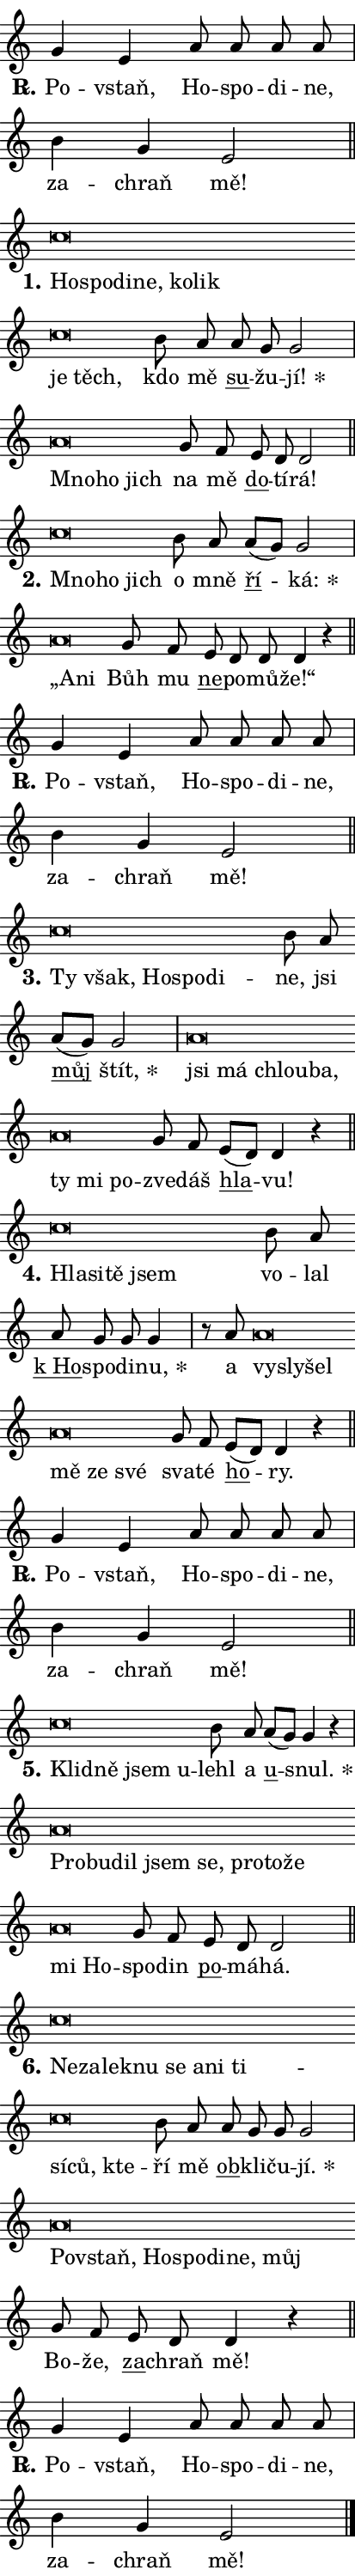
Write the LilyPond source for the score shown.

\version "2.22.1"
\header { tagline = "" }
\paper {
  indent = 0\cm
  top-margin = 0\cm
  right-margin = 0\cm
  bottom-margin = 0\cm
  left-margin = 0\cm
  paper-width = 7\cm
  page-breaking = #ly:one-page-breaking
  system-system-spacing.basic-distance = #11
  score-system-spacing.basic-distance = #11.3
  ragged-last = ##f
}


%% Author: Thomas Morley
%% https://lists.gnu.org/archive/html/lilypond-user/2020-05/msg00002.html
#(define (line-position grob)
"Returns position of @var[grob} in current system:
   @code{'start}, if at first time-step
   @code{'end}, if at last time-step
   @code{'middle} otherwise
"
  (let* ((col (ly:item-get-column grob))
         (ln (ly:grob-object col 'left-neighbor))
         (rn (ly:grob-object col 'right-neighbor))
         (col-to-check-left (if (ly:grob? ln) ln col))
         (col-to-check-right (if (ly:grob? rn) rn col))
         (break-dir-left
           (and
             (ly:grob-property col-to-check-left 'non-musical #f)
             (ly:item-break-dir col-to-check-left)))
         (break-dir-right
           (and
             (ly:grob-property col-to-check-right 'non-musical #f)
             (ly:item-break-dir col-to-check-right))))
        (cond ((eqv? 1 break-dir-left) 'start)
              ((eqv? -1 break-dir-right) 'end)
              (else 'middle))))

#(define (tranparent-at-line-position vctor)
  (lambda (grob)
  "Relying on @code{line-position} select the relevant enry from @var{vctor}.
Used to determine transparency,"
    (case (line-position grob)
      ((end) (not (vector-ref vctor 0)))
      ((middle) (not (vector-ref vctor 1)))
      ((start) (not (vector-ref vctor 2))))))

noteHeadBreakVisibility =
#(define-music-function (break-visibility)(vector?)
"Makes @code{NoteHead}s transparent relying on @var{break-visibility}"
#{
  \override NoteHead.transparent =
    #(tranparent-at-line-position break-visibility)
#})

#(define delete-ledgers-for-transparent-note-heads
  (lambda (grob)
    "Reads whether a @code{NoteHead} is transparent.
If so this @code{NoteHead} is removed from @code{'note-heads} from
@var{grob}, which is supposed to be @code{LedgerLineSpanner}.
As a result ledgers are not printed for this @code{NoteHead}"
    (let* ((nhds-array (ly:grob-object grob 'note-heads))
           (nhds-list
             (if (ly:grob-array? nhds-array)
                 (ly:grob-array->list nhds-array)
                 '()))
           ;; Relies on the transparent-property being done before
           ;; Staff.LedgerLineSpanner.after-line-breaking is executed.
           ;; This is fragile ...
           (to-keep
             (remove
               (lambda (nhd)
                 (ly:grob-property nhd 'transparent #f))
               nhds-list)))
      ;; TODO find a better method to iterate over grob-arrays, similiar
      ;; to filter/remove etc for lists
      ;; For now rebuilt from scratch
      (set! (ly:grob-object grob 'note-heads)  '())
      (for-each
        (lambda (nhd)
          (ly:pointer-group-interface::add-grob grob 'note-heads nhd))
        to-keep))))

hideNotes = {
  \noteHeadBreakVisibility #begin-of-line-visible
}
unHideNotes = {
  \noteHeadBreakVisibility #all-visible
}

% work-around for resetting accidentals
% https://lilypond.org/doc/v2.23/Documentation/notation/displaying-rhythms#unmetered-music
cadenzaMeasure = {
  \cadenzaOff
  \partial 1024 s1024
  \cadenzaOn
}

#(define-markup-command (accent layout props text) (markup?)
  "Underline accented syllable"
  (interpret-markup layout props
    #{\markup \override #'(offset . 4.3) \underline { #text }#}))

responsum = \markup \concat {
  "R" \hspace #-1.05 \path #0.1 #'((moveto 0 0.07) (lineto 0.9 0.8)) \hspace #0.05 "."
}

\layout {
    \context {
        \Staff
        \remove "Time_signature_engraver"
        \override LedgerLineSpanner.after-line-breaking = #delete-ledgers-for-transparent-note-heads
    }
    \context {
        \Voice {
            \override NoteHead.output-attributes = #'((class . "notehead"))
            \override Hairpin.height = #0.55
        }
    }
    \context {
        \Lyrics {
            \override StanzaNumber.output-attributes = #'((class . "stanzanumber"))
            \override LyricSpace.minimum-distance = #0.9
            \override LyricText.font-name = #"TeX Gyre Schola"
            \override LyricText.font-size = 1
            \override StanzaNumber.font-name = #"TeX Gyre Schola Bold"
            \override StanzaNumber.font-size = 1
        }
    }
}

% magnetic-lyrics.ily
%
%   written by
%     Jean Abou Samra <jean@abou-samra.fr>
%     Werner Lemberg <wl@gnu.org>
%
%   adapted by
%     Jiri Hon <jiri.hon@gmail.com>
%
% Version 2022-Apr-15

% https://www.mail-archive.com/lilypond-user@gnu.org/msg149350.html

#(define (Left_hyphen_pointer_engraver context)
   "Collect syllable-hyphen-syllable occurrences in lyrics and store
them in properties.  This engraver only looks to the left.  For
example, if the lyrics input is @code{foo -- bar}, it does the
following.

@itemize @bullet
@item
Set the @code{text} property of the @code{LyricHyphen} grob between
@q{foo} and @q{bar} to @code{foo}.

@item
Set the @code{left-hyphen} property of the @code{LyricText} grob with
text @q{foo} to the @code{LyricHyphen} grob between @q{foo} and
@q{bar}.
@end itemize

Use this auxiliary engraver in combination with the
@code{lyric-@/text::@/apply-@/magnetic-@/offset!} hook."
   (let ((hyphen #f)
         (text #f))
     (make-engraver
      (acknowledgers
       ((lyric-syllable-interface engraver grob source-engraver)
        (set! text grob)))
      (end-acknowledgers
       ((lyric-hyphen-interface engraver grob source-engraver)
        ;(when (not (grob::has-interface grob 'lyric-space-interface))
          (set! hyphen grob)));)
      ((stop-translation-timestep engraver)
       (when (and text hyphen)
         (ly:grob-set-object! text 'left-hyphen hyphen))
       (set! text #f)
       (set! hyphen #f)))))

#(define (lyric-text::apply-magnetic-offset! grob)
   "If the space between two syllables is less than the value in
property @code{LyricText@/.details@/.squash-threshold}, move the right
syllable to the left so that it gets concatenated with the left
syllable.

Use this function as a hook for
@code{LyricText@/.after-@/line-@/breaking} if the
@code{Left_@/hyphen_@/pointer_@/engraver} is active."
   (let ((hyphen (ly:grob-object grob 'left-hyphen #f)))
     (when hyphen
       (let ((left-text (ly:spanner-bound hyphen LEFT)))
         (when (grob::has-interface left-text 'lyric-syllable-interface)
           (let* ((common (ly:grob-common-refpoint grob left-text X))
                  (this-x-ext (ly:grob-extent grob common X))
                  (left-x-ext
                   (begin
                     ;; Trigger magnetism for left-text.
                     (ly:grob-property left-text 'after-line-breaking)
                     (ly:grob-extent left-text common X)))
                  ;; `delta` is the gap width between two syllables.
                  (delta (- (interval-start this-x-ext)
                            (interval-end left-x-ext)))
                  (details (ly:grob-property grob 'details))
                  (threshold (assoc-get 'squash-threshold details 0.2)))
             (when (< delta threshold)
               (let* (;; We have to manipulate the input text so that
                      ;; ligatures crossing syllable boundaries are not
                      ;; disabled.  For languages based on the Latin
                      ;; script this is essentially a beautification.
                      ;; However, for non-Western scripts it can be a
                      ;; necessity.
                      (lt (ly:grob-property left-text 'text))
                      (rt (ly:grob-property grob 'text))
                      (is-space (grob::has-interface hyphen 'lyric-space-interface))
                      (space (if is-space " " ""))
                      (space-markup (grob-interpret-markup grob " "))
                      (space-size (interval-length (ly:stencil-extent space-markup X)))
                      (extra-delta (if is-space space-size 0))
                      ;; Append new syllable.
                      (ltrt-space (if (and (string? lt) (string? rt))
                                (string-append lt space rt)
                                (make-concat-markup (list lt space rt))))
                      ;; Right-align `ltrt` to the right side.
                      (ltrt-space-markup (grob-interpret-markup
                               grob
                               (make-translate-markup
                                (cons (interval-length this-x-ext) 0)
                                (make-right-align-markup ltrt-space)))))
                 (begin
                   ;; Don't print `left-text`.
                   (ly:grob-set-property! left-text 'stencil #f)
                   ;; Set text and stencil (which holds all collected
                   ;; syllables so far) and shift it to the left.
                   (ly:grob-set-property! grob 'text ltrt-space)
                   (ly:grob-set-property! grob 'stencil ltrt-space-markup)
                   (ly:grob-translate-axis! grob (- (- delta extra-delta)) X))))))))))


#(define (lyric-hyphen::displace-bounds-first grob)
   ;; Make very sure this callback isn't triggered too early.
   (let ((left (ly:spanner-bound grob LEFT))
         (right (ly:spanner-bound grob RIGHT)))
     (ly:grob-property left 'after-line-breaking)
     (ly:grob-property right 'after-line-breaking)
     (ly:lyric-hyphen::print grob)))

squashThreshold = #0.4

\layout {
  \context {
    \Lyrics
    \consists #Left_hyphen_pointer_engraver
    \override LyricText.after-line-breaking =
      #lyric-text::apply-magnetic-offset!
    \override LyricHyphen.stencil = #lyric-hyphen::displace-bounds-first
    \override LyricText.details.squash-threshold = \squashThreshold
    \override LyricHyphen.minimum-distance = 0
    \override LyricHyphen.minimum-length = \squashThreshold
  }
}

squash = \override LyricText.details.squash-threshold = 9999
unSquash = \override LyricText.details.squash-threshold = \squashThreshold

left = \override LyricText.self-alignment-X = #LEFT
unLeft = \revert LyricText.self-alignment-X

starOffset = #(lambda (grob) 
                (let ((x_offset (ly:self-alignment-interface::aligned-on-x-parent grob)))
                  (if (= x_offset 0) 0 (+ x_offset 1.2))))

star = #(define-music-function (syllable)(string?)
"Append star separator at the end of a syllable"
#{
  \once \override LyricText.X-offset = #starOffset
  \lyricmode { \markup {
    #syllable
    \override #'((font-name . "TeX Gyre Schola Bold")) \hspace #0.2 \lower #0.65 \larger "*"
  } }
#})

starAccent = #(define-music-function (syllable)(string?)
"Append star separator at the end of a syllable and make accent"
#{
  \once \override LyricText.X-offset = #starOffset
  \lyricmode { \markup {
    \accent #syllable
    \override #'((font-name . "TeX Gyre Schola Bold")) \hspace #0.2 \lower #0.65 \larger "*"
  } }
#})

breath = #(define-music-function (syllable)(string?)
"Append breathing indicator at the end of a syllable"
#{
  \lyricmode { \markup { #syllable "+" } }
#})

optionalBreath = #(define-music-function (syllable)(string?)
"Append optional breathing indicator at the end of a syllable"
#{
  \lyricmode { \markup { #syllable "(+)" } }
#})


\score {
    <<
        \new Voice = "melody" { \cadenzaOn \key c \major \relative { g'4 e a8 a a a \cadenzaMeasure \bar "|" b4 g e2 \cadenzaMeasure \bar "||" \break } }
        \new Lyrics \lyricsto "melody" { \lyricmode { \set stanza = \responsum
Po -- vstaň, Ho -- spo -- di -- ne, za -- chraň mě! } }
    >>
    \layout {}
}

\score {
    <<
        \new Voice = "melody" { \cadenzaOn \key c \major \relative { c''\breve*1/16 \hideNotes \breve*1/16 \bar "" \breve*1/16 \bar "" \breve*1/16 \bar "" \breve*1/16 \bar "" \breve*1/16 \bar "" \breve*1/16 \breve*1/16 \bar "" \unHideNotes b8 a \bar "" a g g2 \cadenzaMeasure \bar "|" a\breve*1/16 \hideNotes \breve*1/16 \breve*1/16 \bar "" \unHideNotes g8 f \bar "" e d d2 \cadenzaMeasure \bar "||" \break } }
        \new Lyrics \lyricsto "melody" { \lyricmode { \set stanza = "1."
\left Ho -- \squash spo -- di -- ne, ko -- lik je těch, \unLeft \unSquash kdo mě \markup \accent su -- žu -- \star jí! \left Mno -- \squash ho jich \unLeft \unSquash na mě \markup \accent do -- tí -- rá! } }
    >>
    \layout {}
}

\score {
    <<
        \new Voice = "melody" { \cadenzaOn \key c \major \relative { c''\breve*1/16 \hideNotes \breve*1/16 \breve*1/16 \bar "" \unHideNotes b8 a \bar "" a[( g)] g2 \cadenzaMeasure \bar "|" a\breve*1/16 \hideNotes \breve*1/16 \bar "" \unHideNotes g8 f \bar "" e d d d4 r \cadenzaMeasure \bar "||" \break } }
        \new Lyrics \lyricsto "melody" { \lyricmode { \set stanza = "2."
\left Mno -- \squash ho jich \unLeft \unSquash o mně \markup \accent ří -- \star ká: \left „A -- \squash ni \unLeft \unSquash Bůh mu \markup \accent ne -- po -- mů -- že!“ } }
    >>
    \layout {}
}

\score {
    <<
        \new Voice = "melody" { \cadenzaOn \key c \major \relative { g'4 e a8 a a a \cadenzaMeasure \bar "|" b4 g e2 \cadenzaMeasure \bar "||" \break } }
        \new Lyrics \lyricsto "melody" { \lyricmode { \set stanza = \responsum
Po -- vstaň, Ho -- spo -- di -- ne, za -- chraň mě! } }
    >>
    \layout {}
}

\score {
    <<
        \new Voice = "melody" { \cadenzaOn \key c \major \relative { c''\breve*1/16 \hideNotes \breve*1/16 \bar "" \breve*1/16 \bar "" \breve*1/16 \breve*1/16 \bar "" \unHideNotes b8 a \bar "" a[( g)] g2 \cadenzaMeasure \bar "|" a\breve*1/16 \hideNotes \breve*1/16 \bar "" \breve*1/16 \bar "" \breve*1/16 \bar "" \breve*1/16 \bar "" \breve*1/16 \breve*1/16 \bar "" \unHideNotes g8 f \bar "" e[( d)] d4 r \cadenzaMeasure \bar "||" \break } }
        \new Lyrics \lyricsto "melody" { \lyricmode { \set stanza = "3."
\left Ty \squash však, Ho -- spo -- di -- \unLeft \unSquash ne, jsi \markup \accent můj \star štít, \left jsi \squash má chlou -- ba, ty mi po -- \unLeft \unSquash zve -- dáš \markup \accent hla -- vu! } }
    >>
    \layout {}
}

\score {
    <<
        \new Voice = "melody" { \cadenzaOn \key c \major \relative { c''\breve*1/16 \hideNotes \breve*1/16 \bar "" \breve*1/16 \breve*1/16 \bar "" \unHideNotes b8 a \bar "" a g g g4 \cadenzaMeasure \bar "|" r8 a8 a\breve*1/16 \hideNotes \breve*1/16 \bar "" \breve*1/16 \bar "" \breve*1/16 \bar "" \breve*1/16 \breve*1/16 \bar "" \unHideNotes g8 f \bar "" e[( d)] d4 r \cadenzaMeasure \bar "||" \break } }
        \new Lyrics \lyricsto "melody" { \lyricmode { \set stanza = "4."
\left Hla -- \squash si -- tě jsem \unLeft \unSquash vo -- lal \markup \accent "k Ho" -- spo -- di -- \star nu, a \left vy -- \squash sly -- šel mě ze své \unLeft \unSquash sva -- té \markup \accent ho -- ry. } }
    >>
    \layout {}
}

\score {
    <<
        \new Voice = "melody" { \cadenzaOn \key c \major \relative { g'4 e a8 a a a \cadenzaMeasure \bar "|" b4 g e2 \cadenzaMeasure \bar "||" \break } }
        \new Lyrics \lyricsto "melody" { \lyricmode { \set stanza = \responsum
Po -- vstaň, Ho -- spo -- di -- ne, za -- chraň mě! } }
    >>
    \layout {}
}

\score {
    <<
        \new Voice = "melody" { \cadenzaOn \key c \major \relative { c''\breve*1/16 \hideNotes \breve*1/16 \bar "" \breve*1/16 \breve*1/16 \bar "" \unHideNotes b8 a \bar "" a[( g)] g4 r \cadenzaMeasure \bar "|" a\breve*1/16 \hideNotes \breve*1/16 \bar "" \breve*1/16 \bar "" \breve*1/16 \bar "" \breve*1/16 \bar "" \breve*1/16 \bar "" \breve*1/16 \bar "" \breve*1/16 \bar "" \breve*1/16 \breve*1/16 \bar "" \unHideNotes g8 f \bar "" e d d2 \cadenzaMeasure \bar "||" \break } }
        \new Lyrics \lyricsto "melody" { \lyricmode { \set stanza = "5."
\left Klid -- \squash ně jsem u -- \unLeft \unSquash lehl a \markup \accent u -- \star snul. \left Pro -- \squash bu -- dil jsem se, pro -- to -- že mi Ho -- \unLeft \unSquash spo -- din \markup \accent po -- má -- há. } }
    >>
    \layout {}
}

\score {
    <<
        \new Voice = "melody" { \cadenzaOn \key c \major \relative { c''\breve*1/16 \hideNotes \breve*1/16 \bar "" \breve*1/16 \bar "" \breve*1/16 \bar "" \breve*1/16 \bar "" \breve*1/16 \bar "" \breve*1/16 \bar "" \breve*1/16 \bar "" \breve*1/16 \bar "" \breve*1/16 \breve*1/16 \bar "" \unHideNotes b8 a \bar "" a g g g2 \cadenzaMeasure \bar "|" a\breve*1/16 \hideNotes \breve*1/16 \bar "" \breve*1/16 \bar "" \breve*1/16 \bar "" \breve*1/16 \bar "" \breve*1/16 \breve*1/16 \bar "" \unHideNotes g8 f \bar "" e d d4 r \cadenzaMeasure \bar "||" \break } }
        \new Lyrics \lyricsto "melody" { \lyricmode { \set stanza = "6."
\left Ne -- \squash za -- lek -- nu se a -- ni ti -- sí -- ců, kte -- \unLeft \unSquash ří mě \markup \accent ob -- kli -- ču -- \star jí. \left Po -- \squash vstaň, Ho -- spo -- di -- ne, můj \unLeft \unSquash Bo -- že, \markup \accent za -- chraň mě! } }
    >>
    \layout {}
}

\score {
    <<
        \new Voice = "melody" { \cadenzaOn \key c \major \relative { g'4 e a8 a a a \cadenzaMeasure \bar "|" b4 g e2 \cadenzaMeasure \bar "||" \break } \bar "|." }
        \new Lyrics \lyricsto "melody" { \lyricmode { \set stanza = \responsum
Po -- vstaň, Ho -- spo -- di -- ne, za -- chraň mě! } }
    >>
    \layout {}
}
